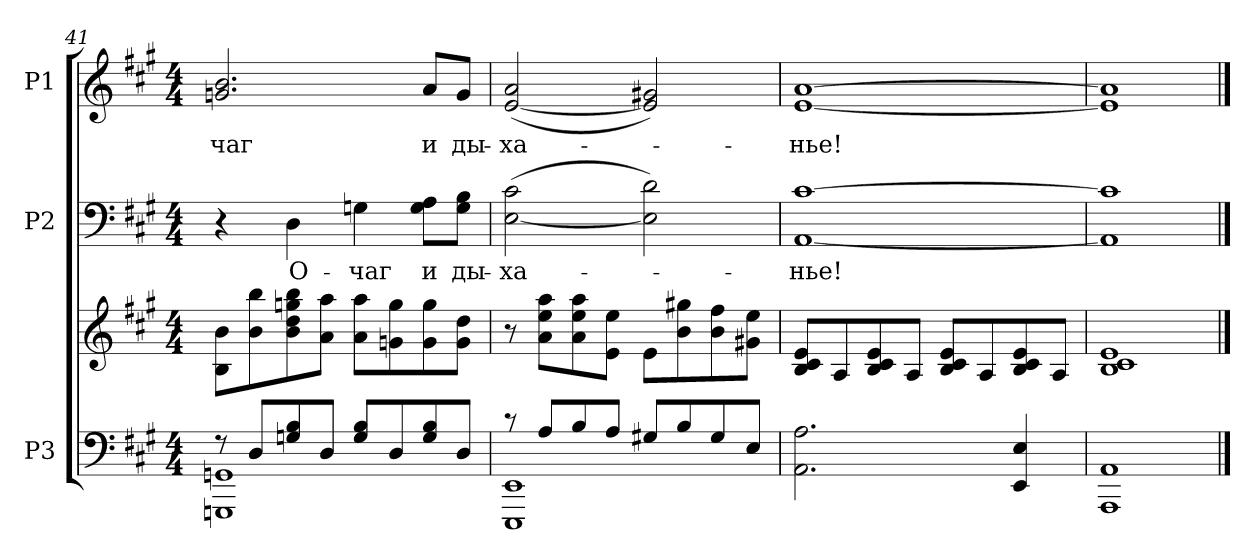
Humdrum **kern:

**kern	**kern	**kern	**text	**kern	**text
*part3	*part3	*part2	*part2	*part1	*part1
*staff4	*staff3	*staff2	*staff2	*staff1	*staff1
*I"P3	*	*I"P2	*	*I"P1	*
*clefF4	*clefG2	*clefF4	*	*clefG2	*
*k[f#c#g#]	*k[f#c#g#]	*k[f#c#g#]	*	*k[f#c#g#]	*
*A:	*A:	*A:	*	*A:	*
*M4/4	*M4/4	*M4/4	*	*M4/4	*
=41	=41	=41	=41	=41	=41
*^	*	*	*	*	*
!	!	!	!	!	!	!LO:LY:b:color=#000000
8r	1GGGni 1GGni	8Bi\ 8biL	4r	.	2.gni/ 2.bi	-чаг
8Di/L	.	8bi\ 8bbi	.	.	.	.
!	!	!	!	!LO:LY:a:color=#000000	!	!
8Gni/ 8Bi	.	8bi\ 8ddi 8ggni 8bbi	4Di\	О-	.	.
8Di/J	.	8ai\ 8aaiJ	.	.	.	.
!	!	!	!	!LO:LY:a:color=#000000	!	!
8Gi/ 8BiL	.	8ai\ 8aaiL	4Gni\	-чаг	.	.
8Di/	.	8gni\ 8ggi	.	.	.	.
!	!	!	!	!LO:LY:a:color=#000000	!	!
!	!	!	!	!	!	!LO:LY:b:color=#000000
8Gi/ 8Bi	.	8gi\ 8ggi	8Gi\ 8AiL	и	8ai/L	и
!	!	!	!	!LO:LY:a:color=#000000	!	!
!	!	!	!	!	!	!LO:LY:b:color=#000000
8Di/J	.	8gi\ 8ddiJ	8Gi\ 8BiJ	ды-	8gi/J	ды-
!!LO:LB:g=z
=42	=42	=42	=42	=42	=42	=42
!	!	!	!	!LO:LY:b:color=#000000	!	!
!	!	!	!	!	!	!LO:LY:b:color=#000000
8r	1EEEi 1EEi	8r	([<2Ei\ 2c#i	-ха-	([<2ei/ 2ai	-ха-
8Ai/L	.	8ai\ 8eei 8aaiL	.	.	.	.
8Bi/	.	8ai\ 8eei 8aai	.	.	.	.
8Ai/J	.	8ei\ 8eeiJ	.	.	.	.
8G#Xi/L	.	8ei\L	2Ei\] 2di)	.	2ei/] 2g#Xi)	.
8Bi/	.	8bi\ 8gg#Xi	.	.	.	.
8G#i/	.	8bi\ 8ff#i	.	.	.	.
8Ei/J	.	8g#Xi\ 8eeiJ	.	.	.	.
*v	*v	*	*	*	*	*
=43	=43	=43	=43	=43	=43
!	!	!	!LO:LY:b:color=#000000	!	!
!	!	!	!	!	!LO:LY:b:color=#000000
2.AAi\ 2.Ai	8Bi/ 8c#i 8eiL	[<1AAi [>1c#i	-нье!	[<1ei [>1ai	-нье!
.	8Ai/	.	.	.	.
.	8Bi/ 8c#i 8ei	.	.	.	.
.	8Ai/J	.	.	.	.
.	8Bi/ 8c#i 8eiL	.	.	.	.
.	8Ai/	.	.	.	.
4EEi/ 4Ei	8Bi/ 8c#i 8ei	.	.	.	.
.	8Ai/J	.	.	.	.
=44	=44	=44	=44	=44	=44
1AAAi 1AAi	1Bi 1c#i 1ei	1AAi] 1c#i]	.	1ei] 1ai]	.
==	==	==	==	==	==
*-	*-	*-	*-	*-	*-
